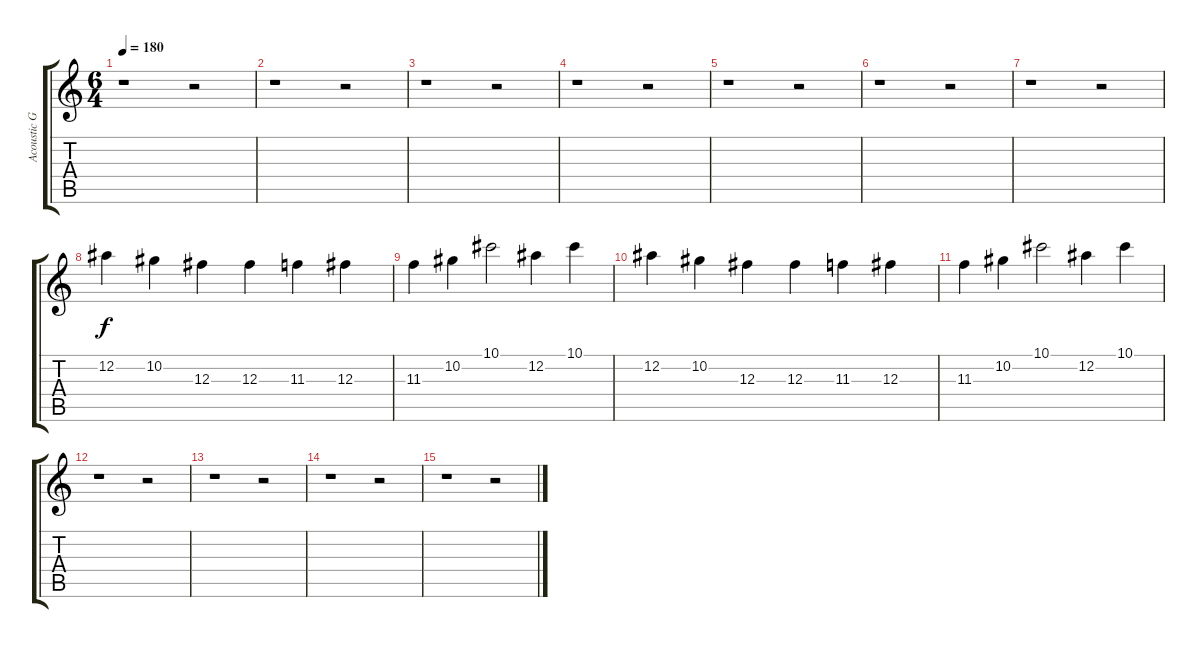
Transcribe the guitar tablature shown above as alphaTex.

\track ("Acoustic Guitar I" "Acoustic G") {instrument acousticguitarsteel}
\staff {score tabs}
\tuning (Eb4 Bb3 Gb3 Db3 Ab2 Eb2) {hide}
\ts (6 4)
\tempo 180
\clef g2
\ks c
r.1{dy f} r.2 |
r.1 r.2 |
r.1 r.2 |
r.1 r.2 |
r.1 r.2 |
r.1 r.2 |
r.1 r.2 |
12.2.4 10.2.4 12.3.4 12.3.4 11.3.4 12.3.4 |
11.3.4 10.2.4 10.1.2 12.2.4 10.1.4 |
12.2.4 10.2.4 12.3.4 12.3.4 11.3.4 12.3.4 |
11.3.4 10.2.4 10.1.2 12.2.4 10.1.4 |
r.1 r.2 |
r.1 r.2 |
r.1 r.2 |
r.1 r.2
